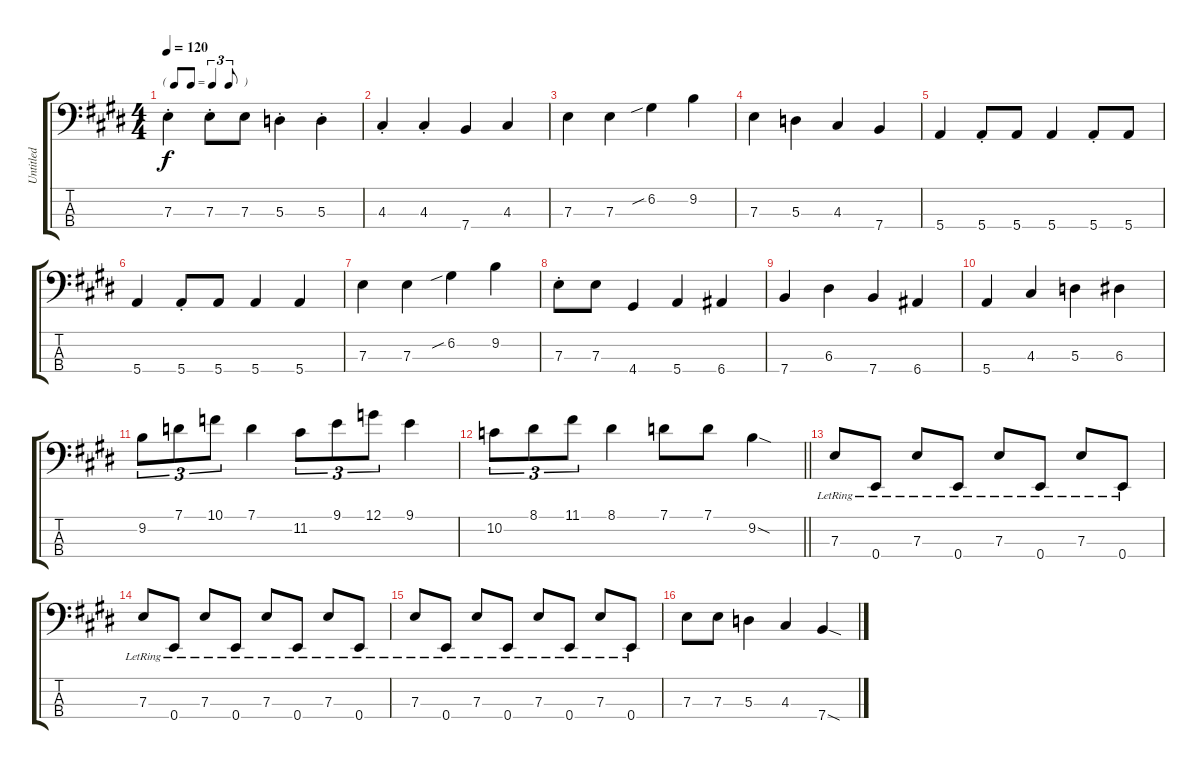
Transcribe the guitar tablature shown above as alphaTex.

\track ("Untitled" "Untitled") {instrument electricbassfinger}
\staff {score tabs}
\tuning (G2 D2 A1 E1) {hide}
\ts (4 4)
\tf triplet8th
\tempo 120
\clef f4
\ks e
7.3{st}.4{dy f} 7.3{st}.8 7.3.8 5.3{st}.4 5.3{st}.4 |
\ks c#minor
4.3{st}.4 4.3{st}.4 7.4.4 4.3.4 |
7.3.4 7.3.4 6.2{sib}.4 9.2.4 |
7.3.4 5.3.4 4.3.4 7.4.4 |
\ks e
5.4.4 5.4{st}.8 5.4.8 5.4.4 5.4{st}.8 5.4.8 |
\ks c#minor
5.4.4 5.4{st}.8 5.4.8 5.4.4 5.4.4 |
7.3.4 7.3.4 6.2{sib}.4 9.2.4 |
7.3{st}.8 7.3.8 4.4.4 5.4.4 6.4.4 |
\ks e
7.4.4 6.3.4 7.4.4 6.4.4 |
\ks c#minor
5.4.4 4.3.4 5.3.4 6.3.4 |
9.2.8{tu (3 2)} 7.1.8{tu (3 2)} 10.1.8{tu (3 2)} 7.1.4 11.2.8{tu (3 2)} 9.1.8{tu (3 2)} 12.1.8{tu (3 2)} 9.1.4 |
\barLineRight lightlight
10.2.8{tu (3 2)} 8.1.8{tu (3 2)} 11.1.8{tu (3 2)} 8.1.4 7.1.8 7.1.8 9.2{sod}.4 |
\ks e
7.3{lr}.8 0.4{lr}.8 7.3{lr}.8 0.4{lr}.8 7.3{lr}.8 0.4{lr}.8 7.3{lr}.8 0.4{lr}.8 |
\ks c#minor
7.3{lr}.8 0.4{lr}.8 7.3{lr}.8 0.4{lr}.8 7.3{lr}.8 0.4{lr}.8 7.3{lr}.8 0.4{lr}.8 |
7.3{lr}.8 0.4{lr}.8 7.3{lr}.8 0.4{lr}.8 7.3{lr}.8 0.4{lr}.8 7.3{lr}.8 0.4{lr}.8 |
7.3.8 7.3.8 5.3.4 4.3.4 7.4{sod}.4
